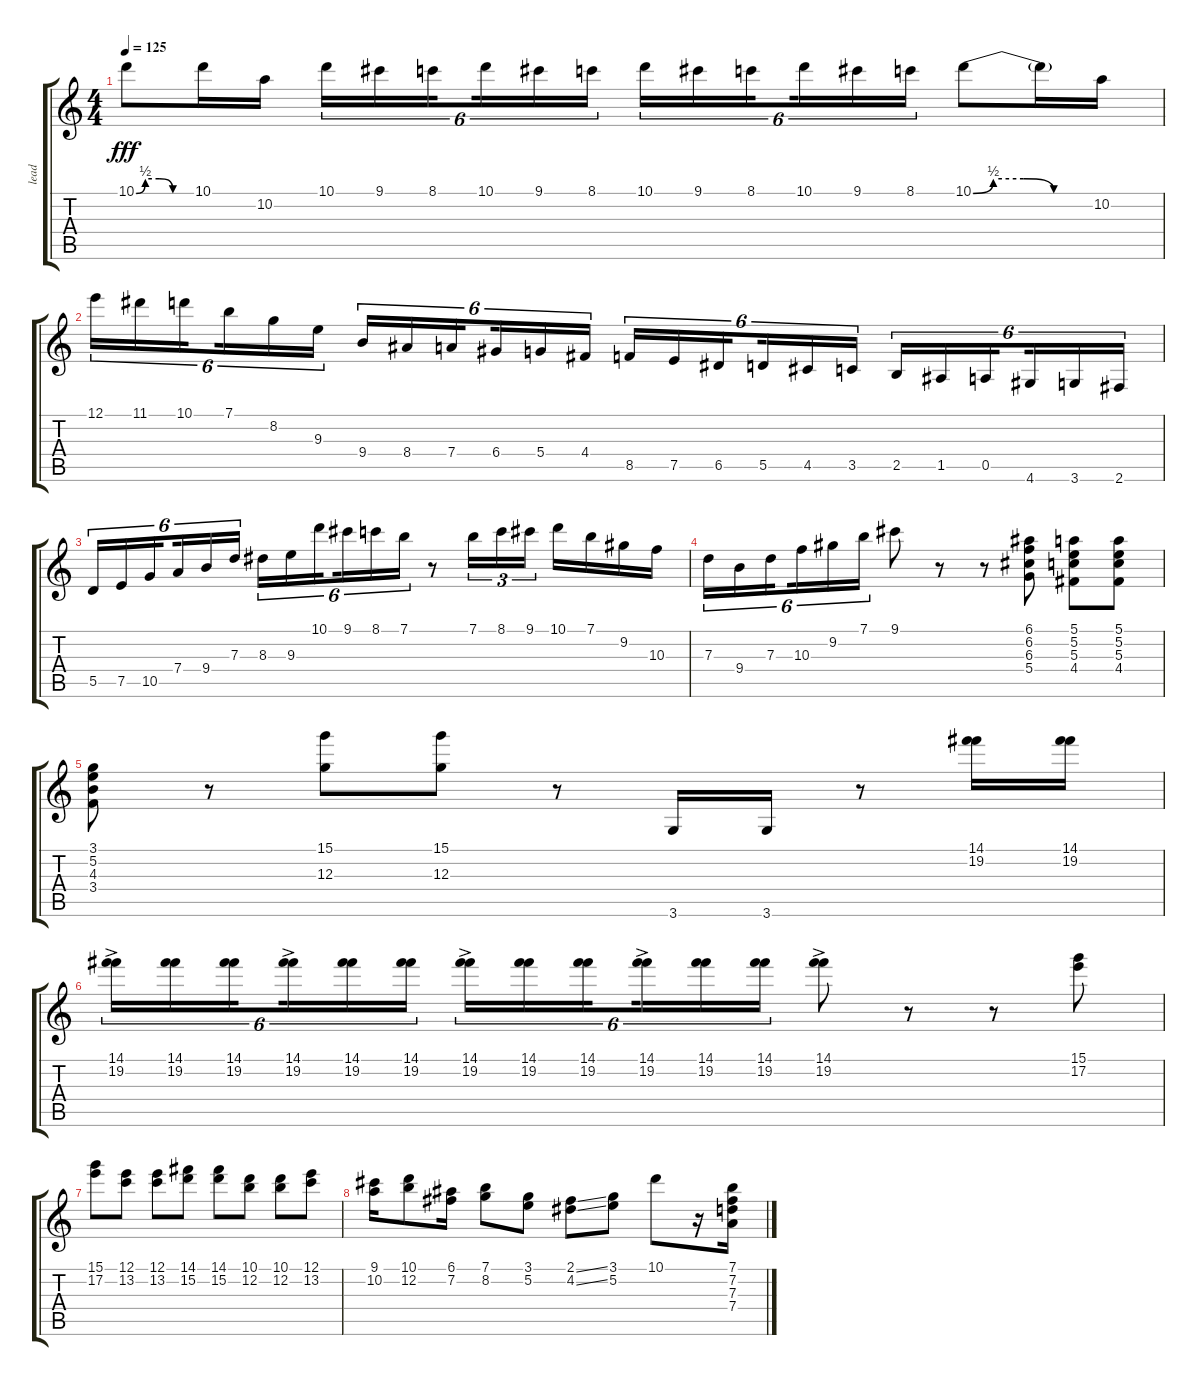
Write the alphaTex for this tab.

\track ("lead" "lead") {instrument acousticguitarsteel}
\staff {score tabs}
\tuning (E4 B3 G3 D3 A2 E2) {hide}
\ts (4 4)
\tempo 125
\clef g2
\ks c
10.1{be (custom 0 0 10 2 25 2 40 0 60 0)}.8{dy fff} 10.1.16 10.2.16 10.1.16{tu (6 4)} 9.1.16{tu (6 4)} 8.1.16{tu (6 4) beam splitsecondary} 10.1.16{tu (6 4)} 9.1.16{tu (6 4)} 8.1.16{tu (6 4)} 10.1.16{tu (6 4)} 9.1.16{tu (6 4)} 8.1.16{tu (6 4) beam splitsecondary} 10.1.16{tu (6 4)} 9.1.16{tu (6 4)} 8.1.16{tu (6 4)} 10.1{be (custom 0 0 10 2 25 2 40 0 60 0)}.8 10.1{t}.16 10.2.16 |
12.1.16{tu (6 4)} 11.1.16{tu (6 4)} 10.1.16{tu (6 4) beam splitsecondary} 7.1.16{tu (6 4)} 8.2.16{tu (6 4)} 9.3.16{tu (6 4)} 9.4.16{tu (6 4)} 8.4.16{tu (6 4)} 7.4.16{tu (6 4) beam splitsecondary} 6.4.16{tu (6 4)} 5.4.16{tu (6 4)} 4.4.16{tu (6 4)} 8.5.16{tu (6 4)} 7.5.16{tu (6 4)} 6.5.16{tu (6 4) beam splitsecondary} 5.5.16{tu (6 4)} 4.5.16{tu (6 4)} 3.5.16{tu (6 4)} 2.5.16{tu (6 4)} 1.5.16{tu (6 4)} 0.5.16{tu (6 4) beam splitsecondary} 4.6.16{tu (6 4)} 3.6.16{tu (6 4)} 2.6.16{tu (6 4)} |
5.5.16{tu (6 4)} 7.5.16{tu (6 4)} 10.5.16{tu (6 4) beam splitsecondary} 7.4.16{tu (6 4)} 9.4.16{tu (6 4)} 7.3.16{tu (6 4)} 8.3.16{tu (6 4)} 9.3.16{tu (6 4)} 10.1.16{tu (6 4) beam splitsecondary} 9.1.16{tu (6 4)} 8.1.16{tu (6 4)} 7.1.16{tu (6 4)} r.8 7.1.16{tu (3 2)} 8.1.16{tu (3 2)} 9.1.16{tu (3 2)} 10.1.16 7.1.16 9.2.16 10.3.16 |
7.3.16{tu (6 4)} 9.4.16{tu (6 4)} 7.3.16{tu (6 4) beam splitsecondary} 10.3.16{tu (6 4)} 9.2.16{tu (6 4)} 7.1.16{tu (6 4)} 9.1.8 r.8 r.8 (6.1 6.2 6.3 5.4).8 (5.1 5.2 5.3 4.4).8 (5.1 5.2 5.3 4.4).8 |
(3.1 5.2 4.3 3.4).8 r.8 (15.1 12.3).8 (15.1 12.3).8 r.8 3.6.16 3.6.16 r.8 (14.1 19.2).16 (14.1 19.2).16 |
(14.1{ac} 19.2{ac}).16{tu (6 4)} (14.1 19.2).16{tu (6 4)} (14.1 19.2).16{tu (6 4) beam splitsecondary} (14.1{ac} 19.2{ac}).16{tu (6 4)} (14.1 19.2).16{tu (6 4)} (14.1 19.2).16{tu (6 4)} (14.1{ac} 19.2{ac}).16{tu (6 4)} (14.1 19.2).16{tu (6 4)} (14.1 19.2).16{tu (6 4) beam splitsecondary} (14.1{ac} 19.2{ac}).16{tu (6 4)} (14.1 19.2).16{tu (6 4)} (14.1 19.2).16{tu (6 4)} (14.1{ac} 19.2{ac}).8 r.8 r.8 (15.1 17.2).8 |
(15.1 17.2).8 (12.1 13.2).8 (12.1 13.2).8 (14.1 15.2).8 (14.1 15.2).8 (10.1 12.2).8 (10.1 12.2).8 (12.1 13.2).8 |
(9.1 10.2).16 (10.1 12.2).8 (6.1 7.2).16 (7.1 8.2).8 (3.1 5.2).8 (2.1{ss} 4.2{ss}).8 (3.1 5.2).8 10.1.8 r.16 (7.1 7.2 7.3 7.4).16
